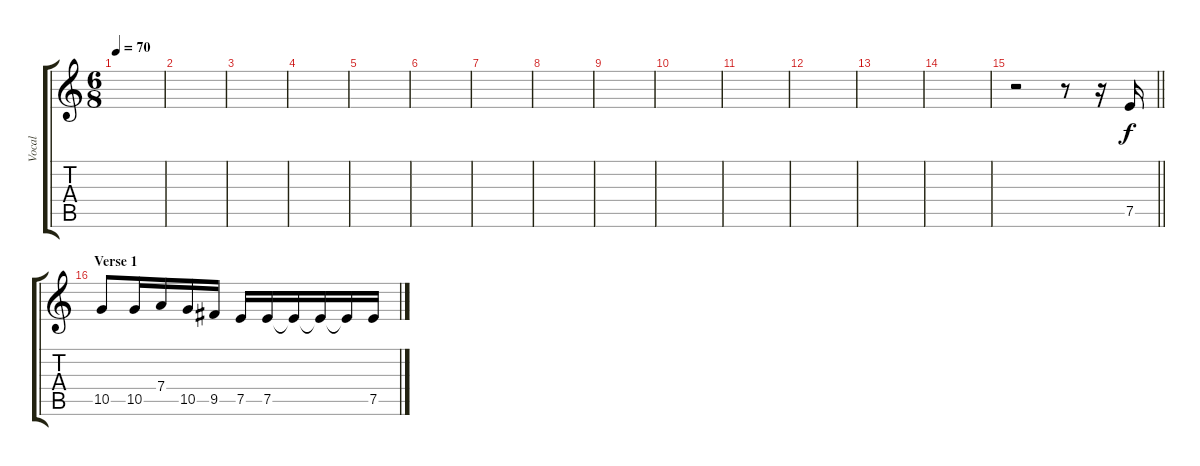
\track ("Vocal" "Vocal") {instrument acousticguitarsteel}
\staff {score tabs}
\tuning (E4 B3 G3 D3 A2 E2) {hide}
\ts (6 8)
\tempo 70
\clef g2
\ks c
|
|
|
|
|
|
|
|
|
|
|
|
|
|
\barLineRight lightlight
r.2 r.8 r.16 7.5.16 |
\section ("" "Verse 1")
10.5.8 10.5.16 7.4.16 10.5.16 9.5.16 7.5.16 7.5.16 7.5{t}.16 7.5{t}.16 7.5{t}.16 7.5.16
